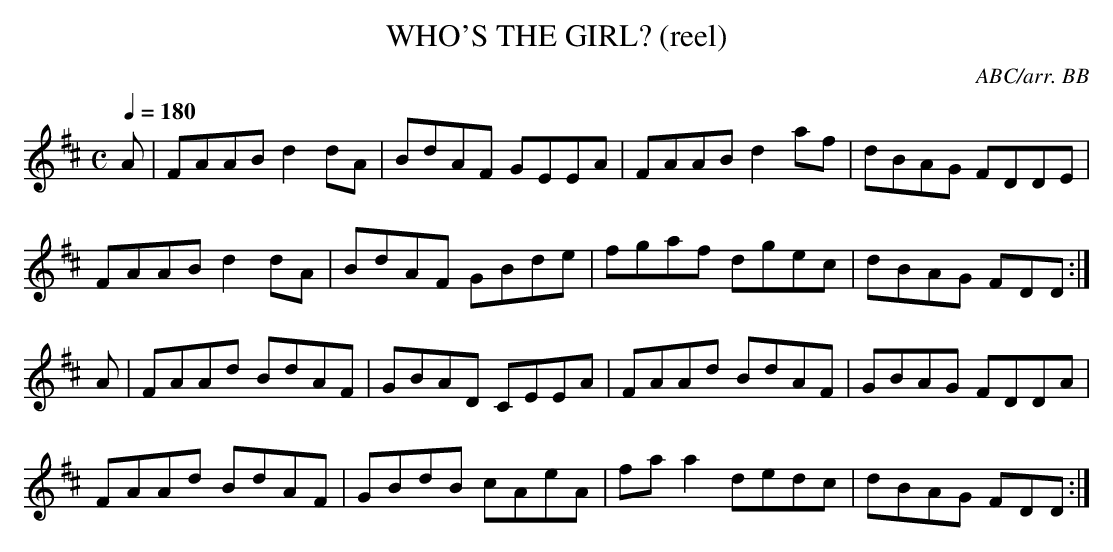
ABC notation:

X:1
T:WHO'S THE GIRL? (reel)
Q:1/4=180
C:ABC/arr. BB
M:C
L:1/8
K:D
A|FAAB d2dA|BdAF GEEA|FAAB d2af|dBAG FDDE|
FAAB d2dA|BdAF GBde|fgaf dgec|dBAG FDD:|
A|FAAd BdAF|GBAD CEEA|FAAd BdAF|GBAG FDDA|
FAAd BdAF|GBdB cAeA|faa2 dedc|dBAG FDD :|
